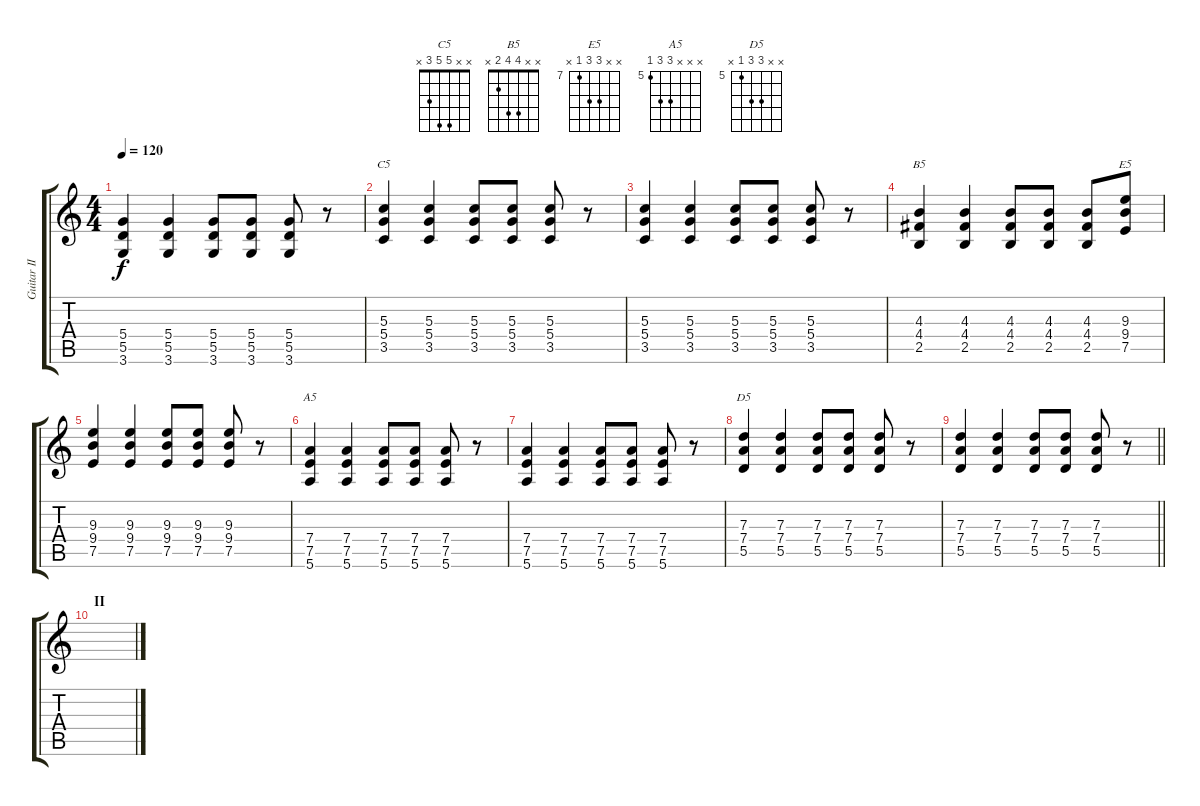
\track ("Guitar II" "Guitar II") {instrument distortionguitar}
\staff {score tabs}
\tuning (E4 B3 G3 D3 A2 E2) {hide}
\chord ("C5" x x 5 5 3 x)
\chord ("B5" x x 4 4 2 x)
\chord ("E5" x x 9 9 7 x) {firstfret 7}
\chord ("A5" x x x 7 7 5) {firstfret 5}
\chord ("D5" x x 7 7 5 x) {firstfret 5}
\ts (4 4)
\tempo 120
\clef g2
\ks c
(5.4 5.5 3.6).4{dy f} (5.4 5.5 3.6).4 (5.4 5.5 3.6).8 (5.4 5.5 3.6).8 (5.4 5.5 3.6).8 r.8 |
(5.3 5.4 3.5).4{ch "C5"} (5.3 5.4 3.5).4 (5.3 5.4 3.5).8 (5.3 5.4 3.5).8 (5.3 5.4 3.5).8 r.8 |
(5.3 5.4 3.5).4 (5.3 5.4 3.5).4 (5.3 5.4 3.5).8 (5.3 5.4 3.5).8 (5.3 5.4 3.5).8 r.8 |
(4.3 4.4 2.5).4{ch "B5"} (4.3 4.4 2.5).4 (4.3 4.4 2.5).8 (4.3 4.4 2.5).8 (4.3 4.4 2.5).8 (9.3 9.4 7.5).8{ch "E5"} |
(9.3 9.4 7.5).4 (9.3 9.4 7.5).4 (9.3 9.4 7.5).8 (9.3 9.4 7.5).8 (9.3 9.4 7.5).8 r.8 |
(7.4 7.5 5.6).4{ch "A5"} (7.4 7.5 5.6).4 (7.4 7.5 5.6).8 (7.4 7.5 5.6).8 (7.4 7.5 5.6).8 r.8 |
(7.4 7.5 5.6).4 (7.4 7.5 5.6).4 (7.4 7.5 5.6).8 (7.4 7.5 5.6).8 (7.4 7.5 5.6).8 r.8 |
(7.3 7.4 5.5).4{ch "D5"} (7.3 7.4 5.5).4 (7.3 7.4 5.5).8 (7.3 7.4 5.5).8 (7.3 7.4 5.5).8 r.8 |
\barLineRight lightlight
(7.3 7.4 5.5).4 (7.3 7.4 5.5).4 (7.3 7.4 5.5).8 (7.3 7.4 5.5).8 (7.3 7.4 5.5).8 r.8 |
\section ("" "II")
